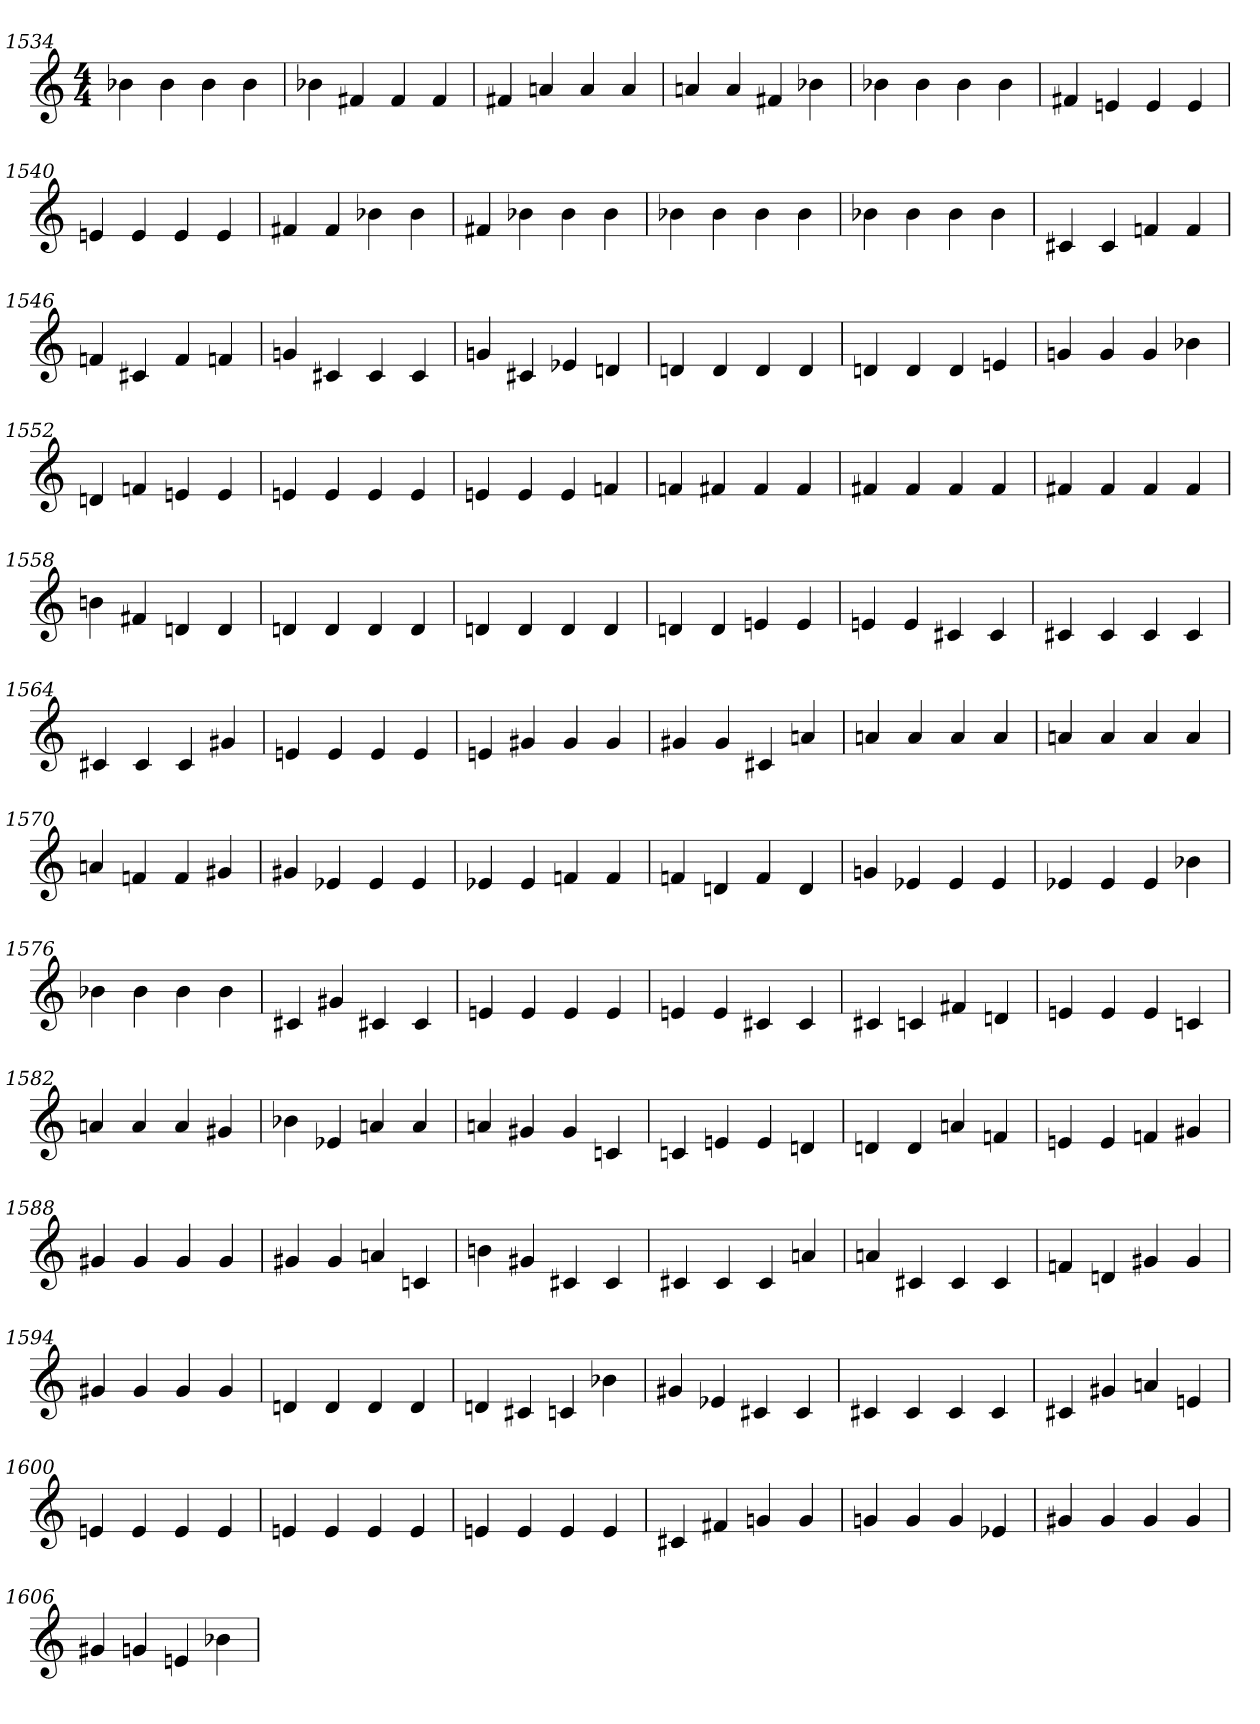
**kern
*part1
*staff1
*clefG2
*M4/4
=1534
4b-X
4b-
4b-
4b-
=1535
4b-X
4f#X
4f#
4f#
=1536
4f#X
4an
4a
4a
=1537
4an
4a
4f#X
4b-X
=1538
4b-X
4b-
4b-
4b-
=1539
4f#X
4en
4e
4e
=1540
4en
4e
4e
4e
=1541
4f#X
4f#
4b-X
4b-
=1542
4f#X
4b-X
4b-
4b-
=1543
4b-X
4b-
4b-
4b-
=1544
4b-X
4b-
4b-
4b-
=1545
4c#X
4c#
4fn
4f
=1546
4fn
4c#X
4f
4fn
=1547
4gn
4c#X
4c#
4c#
=1548
4gn
4c#X
4e-X
4dn
=1549
4dn
4d
4d
4d
=1550
4dn
4d
4d
4en
=1551
4gn
4g
4g
4b-X
=1552
4dn
4fn
4en
4e
=1553
4en
4e
4e
4e
=1554
4en
4e
4e
4fn
=1555
4fn
4f#X
4f#
4f#
=1556
4f#X
4f#
4f#
4f#
=1557
4f#X
4f#
4f#
4f#
=1558
4bn
4f#X
4dn
4d
=1559
4dn
4d
4d
4d
=1560
4dn
4d
4d
4d
=1561
4dn
4d
4en
4e
=1562
4en
4e
4c#X
4c#
=1563
4c#X
4c#
4c#
4c#
=1564
4c#X
4c#
4c#
4g#X
=1565
4en
4e
4e
4e
=1566
4en
4g#X
4g#
4g#
=1567
4g#X
4g#
4c#X
4an
=1568
4an
4a
4a
4a
=1569
4an
4a
4a
4a
=1570
4an
4fn
4f
4g#X
=1571
4g#X
4e-X
4e-
4e-
=1572
4e-X
4e-
4fn
4f
=1573
4fn
4dn
4f
4d
=1574
4gn
4e-X
4e-
4e-
=1575
4e-X
4e-
4e-
4b-X
=1576
4b-X
4b-
4b-
4b-
=1577
4c#X
4g#X
4c#X
4c#
=1578
4en
4e
4e
4e
=1579
4en
4e
4c#X
4c#
=1580
4c#X
4cn
4f#X
4dn
=1581
4en
4e
4e
4cn
=1582
4an
4a
4a
4g#X
=1583
4b-X
4e-X
4an
4a
=1584
4an
4g#X
4g#
4cn
=1585
4cn
4en
4e
4dn
=1586
4dn
4d
4an
4fn
=1587
4en
4e
4fn
4g#X
=1588
4g#X
4g#
4g#
4g#
=1589
4g#X
4g#
4an
4cn
=1590
4bn
4g#X
4c#X
4c#
=1591
4c#X
4c#
4c#
4an
=1592
4an
4c#X
4c#
4c#
=1593
4fn
4dn
4g#X
4g#
=1594
4g#X
4g#
4g#
4g#
=1595
4dn
4d
4d
4d
=1596
4dn
4c#X
4cn
4b-X
=1597
4g#X
4e-X
4c#X
4c#
=1598
4c#X
4c#
4c#
4c#
=1599
4c#X
4g#X
4an
4en
=1600
4en
4e
4e
4e
=1601
4en
4e
4e
4e
=1602
4en
4e
4e
4e
=1603
4c#X
4f#X
4gn
4g
=1604
4gn
4g
4g
4e-X
=1605
4g#X
4g#
4g#
4g#
=1606
4g#X
4gn
4en
4b-X
=
*-
